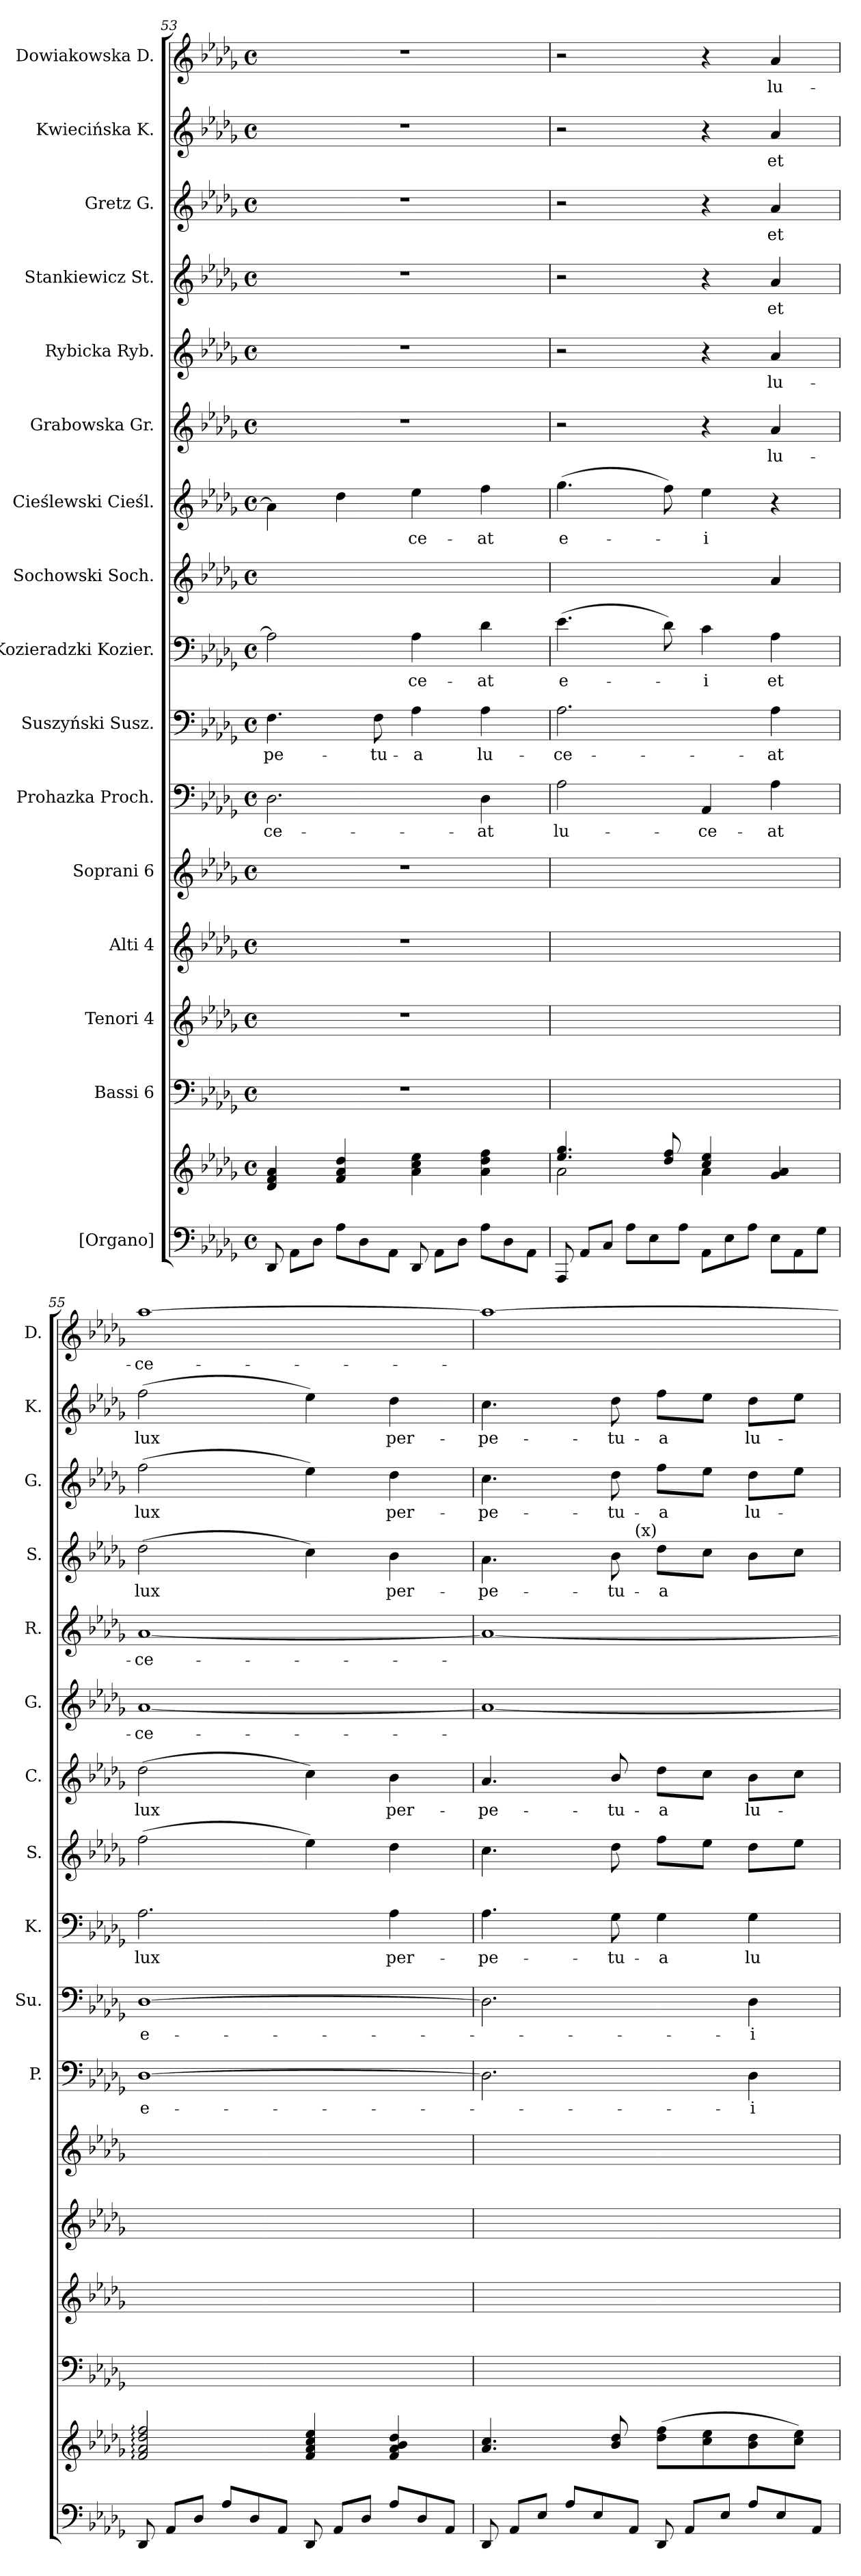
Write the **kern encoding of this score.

**kern	**kern	**kern	**kern	**kern	**kern	**kern	**text	**kern	**text	**kern	**text	**kern	**kern	**text	**kern	**text	**kern	**text	**kern	**text	**kern	**text	**kern	**text	**kern	**text
*part16	*part16	*part15	*part14	*part13	*part12	*part11	*part11	*part10	*part10	*part9	*part9	*part8	*part7	*part7	*part6	*part6	*part5	*part5	*part4	*part4	*part3	*part3	*part2	*part2	*part1	*part1
*staff17	*staff16	*staff15	*staff14	*staff13	*staff12	*staff11	*staff11	*staff10	*staff10	*staff9	*staff9	*staff8	*staff7	*staff7	*staff6	*staff6	*staff5	*staff5	*staff4	*staff4	*staff3	*staff3	*staff2	*staff2	*staff1	*staff1
*I"[Organo]	*	*I"Bassi 6	*I"Tenori 4	*I"Alti 4	*I"Soprani 6	*I"Prohazka Proch.	*	*I"Suszyński Susz.	*	*I"Kozieradzki Kozier.	*	*I"Sochowski Soch.	*I"Cieślewski Cieśl.	*	*I"Grabowska Gr.	*	*I"Rybicka Ryb.	*	*I"Stankiewicz St.	*	*I"Gretz G.	*	*I"Kwiecińska K.	*	*I"Dowiakowska D.	*
*	*	*	*	*	*	*I'P.	*	*I'Su.	*	*I'K.	*	*I'S.	*I'C.	*	*I'G.	*	*I'R.	*	*I'S.	*	*I'G.	*	*I'K.	*	*I'D.	*
*clefF4	*clefG2	*clefF4	*clefG2	*clefG2	*clefG2	*clefF4	*	*clefF4	*	*clefF4	*	*clefG2	*clefG2	*	*clefG2	*	*clefG2	*	*clefG2	*	*clefG2	*	*clefG2	*	*clefG2	*
*	*	*	*ITrd8c12	*	*	*	*	*	*	*	*	*ITrd8c12	*ITrd8c12	*	*	*	*	*	*	*	*	*	*	*	*	*
*k[b-e-a-d-g-]	*k[b-e-a-d-g-]	*k[b-e-a-d-g-]	*k[b-e-a-d-g-]	*k[b-e-a-d-g-]	*k[b-e-a-d-g-]	*k[b-e-a-d-g-]	*	*k[b-e-a-d-g-]	*	*k[b-e-a-d-g-]	*	*k[b-e-a-d-g-]	*k[b-e-a-d-g-]	*	*k[b-e-a-d-g-]	*	*k[b-e-a-d-g-]	*	*k[b-e-a-d-g-]	*	*k[b-e-a-d-g-]	*	*k[b-e-a-d-g-]	*	*k[b-e-a-d-g-]	*
*M4/4	*M4/4	*M4/4	*M4/4	*M4/4	*M4/4	*M4/4	*	*M4/4	*	*M4/4	*	*M4/4	*M4/4	*	*M4/4	*	*M4/4	*	*M4/4	*	*M4/4	*	*M4/4	*	*M4/4	*
*met(c)	*met(c)	*met(c)	*met(c)	*met(c)	*met(c)	*met(c)	*	*met(c)	*	*met(c)	*	*met(c)	*met(c)	*	*met(c)	*	*met(c)	*	*met(c)	*	*met(c)	*	*met(c)	*	*met(c)	*
*Xtuplet	*	*	*	*	*	*	*	*	*	*	*	*	*	*	*	*	*	*	*	*	*	*	*	*	*	*
=53	=53	=53	=53	=53	=53	=53	=53	=53	=53	=53	=53	=53	=53	=53	=53	=53	=53	=53	=53	=53	=53	=53	=53	=53	=53	=53
12DD-/	4d-/ 4f/ 4a-/	1r	1r	1r	1r	2.D-\	ce-	4.F\	-pe-	2A-\]	.	1ryy	4A-\]	.	1r	.	1r	.	1r	.	1r	.	1r	.	1r	.
12AA-\L	.	.	.	.	.	.	.	.	.	.	.	.	.	.	.	.	.	.	.	.	.	.	.	.	.	.
12D-\J	.	.	.	.	.	.	.	.	.	.	.	.	.	.	.	.	.	.	.	.	.	.	.	.	.	.
12A-\L	4f/ 4a-/ 4dd-/	.	.	.	.	.	.	.	.	.	.	.	4d-\	.	.	.	.	.	.	.	.	.	.	.	.	.
12D-\	.	.	.	.	.	.	.	.	.	.	.	.	.	.	.	.	.	.	.	.	.	.	.	.	.	.
.	.	.	.	.	.	.	.	8F\	-tu-	.	.	.	.	.	.	.	.	.	.	.	.	.	.	.	.	.
12AA-\J	.	.	.	.	.	.	.	.	.	.	.	.	.	.	.	.	.	.	.	.	.	.	.	.	.	.
12DD-/	4a-\ 4cc\ 4ee-\	.	.	.	.	.	.	4A-\	-a	4A-\	-ce-	.	4e-\	-ce-	.	.	.	.	.	.	.	.	.	.	.	.
12AA-\L	.	.	.	.	.	.	.	.	.	.	.	.	.	.	.	.	.	.	.	.	.	.	.	.	.	.
12D-\J	.	.	.	.	.	.	.	.	.	.	.	.	.	.	.	.	.	.	.	.	.	.	.	.	.	.
12A-\L	4a-\ 4dd-\ 4ff\	.	.	.	.	4D-\	-at	4A-\	lu-	4d-\	-at	.	4f\	-at	.	.	.	.	.	.	.	.	.	.	.	.
12D-\	.	.	.	.	.	.	.	.	.	.	.	.	.	.	.	.	.	.	.	.	.	.	.	.	.	.
12AA-\J	.	.	.	.	.	.	.	.	.	.	.	.	.	.	.	.	.	.	.	.	.	.	.	.	.	.
=54	=54	=54	=54	=54	=54	=54	=54	=54	=54	=54	=54	=54	=54	=54	=54	=54	=54	=54	=54	=54	=54	=54	=54	=54	=54	=54
*	*^	*	*	*	*	*	*	*	*	*	*	*	*	*	*	*	*	*	*	*	*	*	*	*	*	*
12AAA-/	4.ee-/ 4.gg-/	2a-\	1ryy	1ryy	1ryy	1ryy	2A-\	lu-	2.A-\	-ce-	(>4.e-\	e-	2.ryy	(>4.g-\	e-	2r	.	2r	.	2r	.	2r	.	2r	.	2r	.
12AA-/L	.	.	.	.	.	.	.	.	.	.	.	.	.	.	.	.	.	.	.	.	.	.	.	.	.	.	.
12C/J	.	.	.	.	.	.	.	.	.	.	.	.	.	.	.	.	.	.	.	.	.	.	.	.	.	.	.
12A-\L	.	.	.	.	.	.	.	.	.	.	.	.	.	.	.	.	.	.	.	.	.	.	.	.	.	.	.
12E-\	.	.	.	.	.	.	.	.	.	.	.	.	.	.	.	.	.	.	.	.	.	.	.	.	.	.	.
.	8dd-/ 8ff/	.	.	.	.	.	.	.	.	.	8d-\)	.	.	8f\)	.	.	.	.	.	.	.	.	.	.	.	.	.
12A-\J	.	.	.	.	.	.	.	.	.	.	.	.	.	.	.	.	.	.	.	.	.	.	.	.	.	.	.
12AA-\L	4cc/ 4ee-/	4a-\	.	.	.	.	4AA-/	-ce-	.	.	4c\	-i	.	4e-\	-i	4r	.	4r	.	4r	.	4r	.	4r	.	4r	.
12E-\	.	.	.	.	.	.	.	.	.	.	.	.	.	.	.	.	.	.	.	.	.	.	.	.	.	.	.
12A-\J	.	.	.	.	.	.	.	.	.	.	.	.	.	.	.	.	.	.	.	.	.	.	.	.	.	.	.
12E-\L	4g-/ 4a-/	4ryy	.	.	.	.	4A-\	-at	4A-\	-at	4A-\	et	4A-/	4r	.	4a-/	lu-	4a-/	lu-	4a-/	et	4a-/	et	4a-/	et	4a-/	lu-
12AA-\	.	.	.	.	.	.	.	.	.	.	.	.	.	.	.	.	.	.	.	.	.	.	.	.	.	.	.
12G-\J	.	.	.	.	.	.	.	.	.	.	.	.	.	.	.	.	.	.	.	.	.	.	.	.	.	.	.
*	*v	*v	*	*	*	*	*	*	*	*	*	*	*	*	*	*	*	*	*	*	*	*	*	*	*	*	*
=55	=55	=55	=55	=55	=55	=55	=55	=55	=55	=55	=55	=55	=55	=55	=55	=55	=55	=55	=55	=55	=55	=55	=55	=55	=55	=55
12DD-/	2f:/ 2a-:/ 2dd-:/ 2ff:/	1ryy	1ryy	1ryy	1ryy	[1D-	e-	[1D-	e-	2.A-\	lux	(>2f\	(>2d-\	lux	[>1a-	-ce-	[>1a-	-ce-	(>2dd-\	lux	(>2ff\	lux	(>2ff\	lux	[>1aa-	-ce-
12AA-/L	.	.	.	.	.	.	.	.	.	.	.	.	.	.	.	.	.	.	.	.	.	.	.	.	.	.
12D-/J	.	.	.	.	.	.	.	.	.	.	.	.	.	.	.	.	.	.	.	.	.	.	.	.	.	.
12A-/L	.	.	.	.	.	.	.	.	.	.	.	.	.	.	.	.	.	.	.	.	.	.	.	.	.	.
12D-/	.	.	.	.	.	.	.	.	.	.	.	.	.	.	.	.	.	.	.	.	.	.	.	.	.	.
12AA-/J	.	.	.	.	.	.	.	.	.	.	.	.	.	.	.	.	.	.	.	.	.	.	.	.	.	.
12DD-/	4f/ 4a-/ 4cc/ 4ee-/	.	.	.	.	.	.	.	.	.	.	4e-\)	4c\)	.	.	.	.	.	4cc\)	.	4ee-\)	.	4ee-\)	.	.	.
12AA-/L	.	.	.	.	.	.	.	.	.	.	.	.	.	.	.	.	.	.	.	.	.	.	.	.	.	.
12D-/J	.	.	.	.	.	.	.	.	.	.	.	.	.	.	.	.	.	.	.	.	.	.	.	.	.	.
12A-/L	4f/ 4a-/ 4b-/ 4dd-/	.	.	.	.	.	.	.	.	4A-\	per-	4d-\	4B-\	per-	.	.	.	.	4b-\	per-	4dd-\	per-	4dd-\	per-	.	.
12D-/	.	.	.	.	.	.	.	.	.	.	.	.	.	.	.	.	.	.	.	.	.	.	.	.	.	.
12AA-/J	.	.	.	.	.	.	.	.	.	.	.	.	.	.	.	.	.	.	.	.	.	.	.	.	.	.
=56	=56	=56	=56	=56	=56	=56	=56	=56	=56	=56	=56	=56	=56	=56	=56	=56	=56	=56	=56	=56	=56	=56	=56	=56	=56	=56
12DD-/	4.a-/ 4.cc/	1ryy	1ryy	1ryy	1ryy	2.D-\]	.	2.D-\]	.	4.A-\	-pe-	4.c\	4.A-/	-pe-	1a-_	.	1a-_	.	4.a-\	-pe-	4.cc\	-pe-	4.cc\	-pe-	1aa-_	.
12AA-/L	.	.	.	.	.	.	.	.	.	.	.	.	.	.	.	.	.	.	.	.	.	.	.	.	.	.
12E-/J	.	.	.	.	.	.	.	.	.	.	.	.	.	.	.	.	.	.	.	.	.	.	.	.	.	.
12A-/L	.	.	.	.	.	.	.	.	.	.	.	.	.	.	.	.	.	.	.	.	.	.	.	.	.	.
12E-/	.	.	.	.	.	.	.	.	.	.	.	.	.	.	.	.	.	.	.	.	.	.	.	.	.	.
.	8b-/ 8dd-/	.	.	.	.	.	.	.	.	8G-\	-tu-	8d-\	8B-/	-tu-	.	.	.	.	8b-\	-tu-	8dd-\	-tu-	8dd-\	-tu-	.	.
12AA-/J	.	.	.	.	.	.	.	.	.	.	.	.	.	.	.	.	.	.	.	.	.	.	.	.	.	.
!	!	!	!	!	!	!	!	!	!	!	!	!	!	!	!	!	!	!	!LO:TX:a:rj:t=(x)	!	!	!	!	!	!	!
12DD-/	(>8dd-\ 8ff\L	.	.	.	.	.	.	.	.	4G-\	-a	8f\L	8d-\L	-a	.	.	.	.	8dd-\L	-a	8ff\L	-a	8ff\L	-a	.	.
12AA-/L	.	.	.	.	.	.	.	.	.	.	.	.	.	.	.	.	.	.	.	.	.	.	.	.	.	.
.	8cc\ 8ee-\	.	.	.	.	.	.	.	.	.	.	8e-\J	8c\J	.	.	.	.	.	8cc\J	.	8ee-\J	.	8ee-\J	.	.	.
12E-/J	.	.	.	.	.	.	.	.	.	.	.	.	.	.	.	.	.	.	.	.	.	.	.	.	.	.
12A-/L	8b-\ 8dd-\	.	.	.	.	4D-\	-i	4D-\	-i	4G-\	lu-	8d-\L	8B-\L	lu-	.	.	.	.	8b-\L	.	8dd-\L	lu-	8dd-\L	lu-	.	.
12E-/	.	.	.	.	.	.	.	.	.	.	.	.	.	.	.	.	.	.	.	.	.	.	.	.	.	.
.	8cc\ 8ee-\J)	.	.	.	.	.	.	.	.	.	.	8e-\J	8c\J	.	.	.	.	.	8cc\J	.	8ee-\J	.	8ee-\J	.	.	.
12AA-/J	.	.	.	.	.	.	.	.	.	.	.	.	.	.	.	.	.	.	.	.	.	.	.	.	.	.
=	=	=	=	=	=	=	=	=	=	=	=	=	=	=	=	=	=	=	=	=	=	=	=	=	=	=
*-	*-	*-	*-	*-	*-	*-	*-	*-	*-	*-	*-	*-	*-	*-	*-	*-	*-	*-	*-	*-	*-	*-	*-	*-	*-	*-
